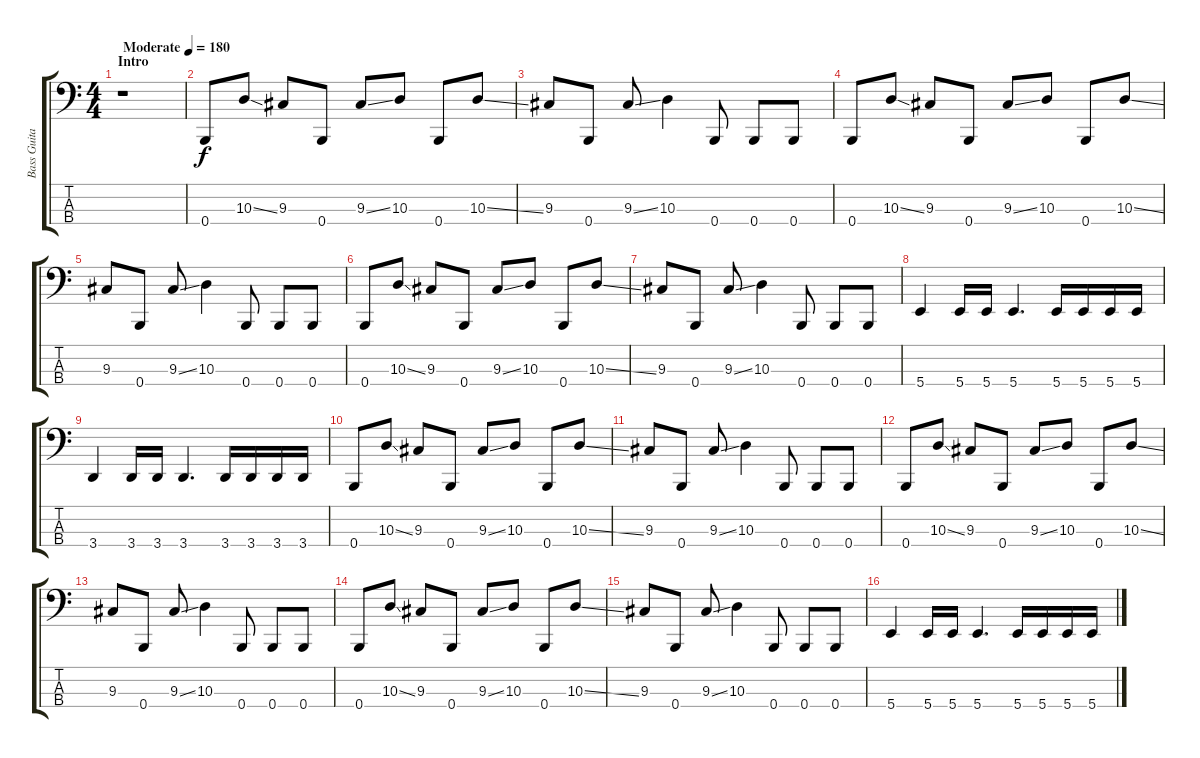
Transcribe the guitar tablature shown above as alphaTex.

\track ("Bass Guitar" "Bass Guita") {instrument electricbassfinger}
\staff {score tabs}
\tuning (D2 A1 E1 B0) {hide}
\ts (4 4)
\section ("" "Intro")
\tempo (180 "Moderate")
\clef f4
\ks c
r.1{dy f instrument electricbassfinger} |
0.4.8 10.3{ss}.8 9.3.8 0.4.8 9.3{ss}.8 10.3.8 0.4.8 10.3{ss}.8 |
9.3.8 0.4.8 9.3{ss}.8 10.3.4 0.4.8 0.4.8 0.4.8 |
0.4.8 10.3{ss}.8 9.3.8 0.4.8 9.3{ss}.8 10.3.8 0.4.8 10.3{ss}.8 |
9.3.8 0.4.8 9.3{ss}.8 10.3.4 0.4.8 0.4.8 0.4.8 |
0.4.8 10.3{ss}.8 9.3.8 0.4.8 9.3{ss}.8 10.3.8 0.4.8 10.3{ss}.8 |
9.3.8 0.4.8 9.3{ss}.8 10.3.4 0.4.8 0.4.8 0.4.8 |
5.4.4 5.4.16 5.4.16 5.4.4{d} 5.4.16 5.4.16 5.4.16 5.4.16 |
3.4.4 3.4.16 3.4.16 3.4.4{d} 3.4.16 3.4.16 3.4.16 3.4.16 |
0.4.8 10.3{ss}.8 9.3.8 0.4.8 9.3{ss}.8 10.3.8 0.4.8 10.3{ss}.8 |
9.3.8 0.4.8 9.3{ss}.8 10.3.4 0.4.8 0.4.8 0.4.8 |
0.4.8 10.3{ss}.8 9.3.8 0.4.8 9.3{ss}.8 10.3.8 0.4.8 10.3{ss}.8 |
9.3.8 0.4.8 9.3{ss}.8 10.3.4 0.4.8 0.4.8 0.4.8 |
0.4.8 10.3{ss}.8 9.3.8 0.4.8 9.3{ss}.8 10.3.8 0.4.8 10.3{ss}.8 |
9.3.8 0.4.8 9.3{ss}.8 10.3.4 0.4.8 0.4.8 0.4.8 |
5.4.4 5.4.16 5.4.16 5.4.4{d} 5.4.16 5.4.16 5.4.16 5.4.16
